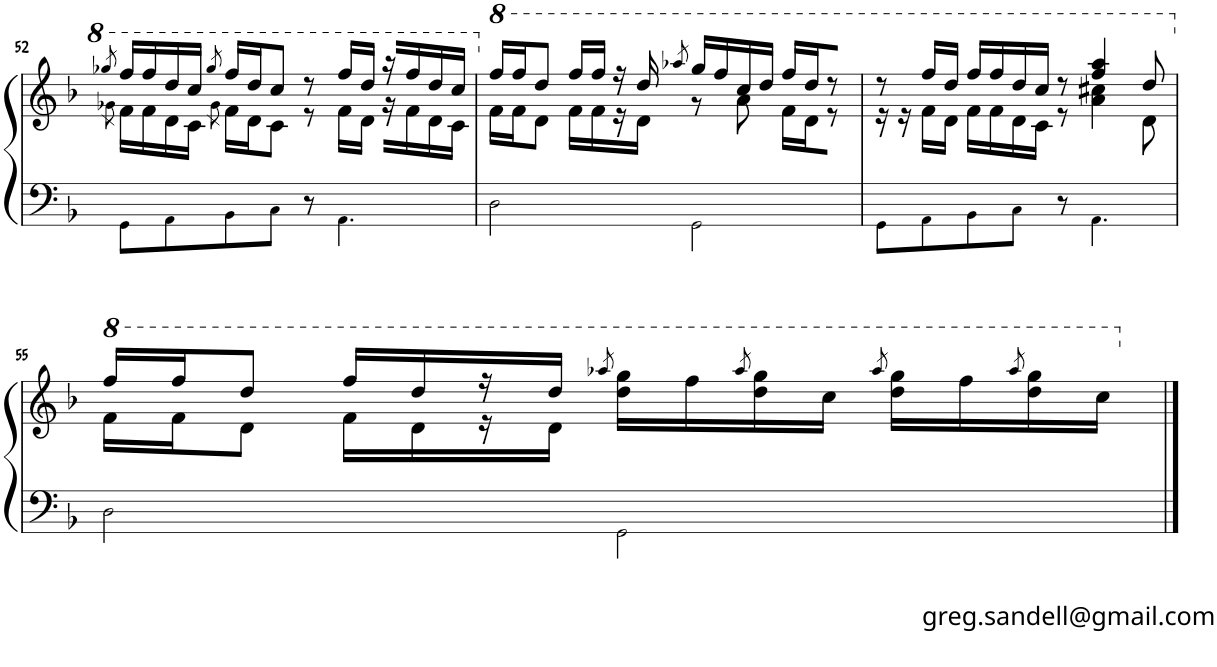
**kern	**kern
*part1	*part1
*staff2	*staff1
*I"Piano	*
*I'Pno.	*
!!LO:PB:g=z
*clefF4	*clefG2
*k[b-]	*k[b-]
*M4/4	*M4/4
=52	=52
*	*^
.	8qggg-X/	8qgg-X\
8GG!\L	16fff/LL	16ff\LL
.	16fff/	16ff\
8AA!\	16ddd/	16dd\
.	16ccc/JJ	16cc\JJ
.	8qggg-/	8qgg-\
8BB-!\	16fff/LL	16ff\LL
.	16ddd/J	16dd\J
8C!\J	8ccc/J	8cc\J
8r	8r	8r
4.AA!\	16fff/LL	16ff\LL
.	16ddd/JJ	16dd\JJ
.	16r	16r
.	16fff/	16ff\
.	16ddd/	16dd\
.	16ccc/JJ	16cc\JJ
=53	=53	=53
*	*8va	*
2D!\	16fff/LL	16ff\LL
.	16fff/J	16ff\J
.	8ddd/J	8dd\J
.	16fff/LL	16ff\LL
.	16fff/JJ	16ff\
.	16r	16r
.	16ddd/	16dd\JJ
.	8qaaa-X/	.
2GG!\	16ggg/LL	8r
.	16fff/	.
.	16ccc/	8aa\
.	16ddd/JJ	.
.	16fff/LL	16ff\LL
.	16ddd/J	16dd\J
.	8r	8r
=54	=54	=54
8GG!\L	8r	16r
.	.	16r
8AA!\	16fff/LL	16ff\LL
.	16ddd/JJ	16dd\JJ
8BB-!\	16fff/LL	16ff\LL
.	16fff/	16ff\
8C!\J	16ddd/	16dd\
.	16ccc/JJ	16cc\JJ
8r	8r	8r
4.AA!\	4fff/ 4aaa/	4aa\ 4ccc#X\
.	8ddd/	8dd\
!!LO:LB:g=z	!!
=55	=55	=55
*	*X8va	*
*	*8va	*
2D!\	16fff/LL	16ff\LL
.	16fff/J	16ff\J
.	8ddd/J	8dd\J
.	16fff/LL	16ff\LL
.	16ddd/	16dd\
.	16r	16r
.	16ddd/JJ	16dd\JJ
.	8qaaa-X/	.
!LO:TX:b:t=greg.sandell@gmail.com	!	!
2GG!\	16ddd\ 16ggg\LL	4ryy
.	16fff\	.
.	8qaaa-/	.
.	16ddd\ 16ggg\	.
.	16ccc\JJ	.
.	8qaaa-/	.
.	16ddd\ 16ggg\LL	4ryy
.	16fff\	.
.	8qaaa-/	.
.	16ddd\ 16ggg\	.
.	16ccc\JJ	.
*	*v	*v
*	*X8va
==	==
*-	*-
